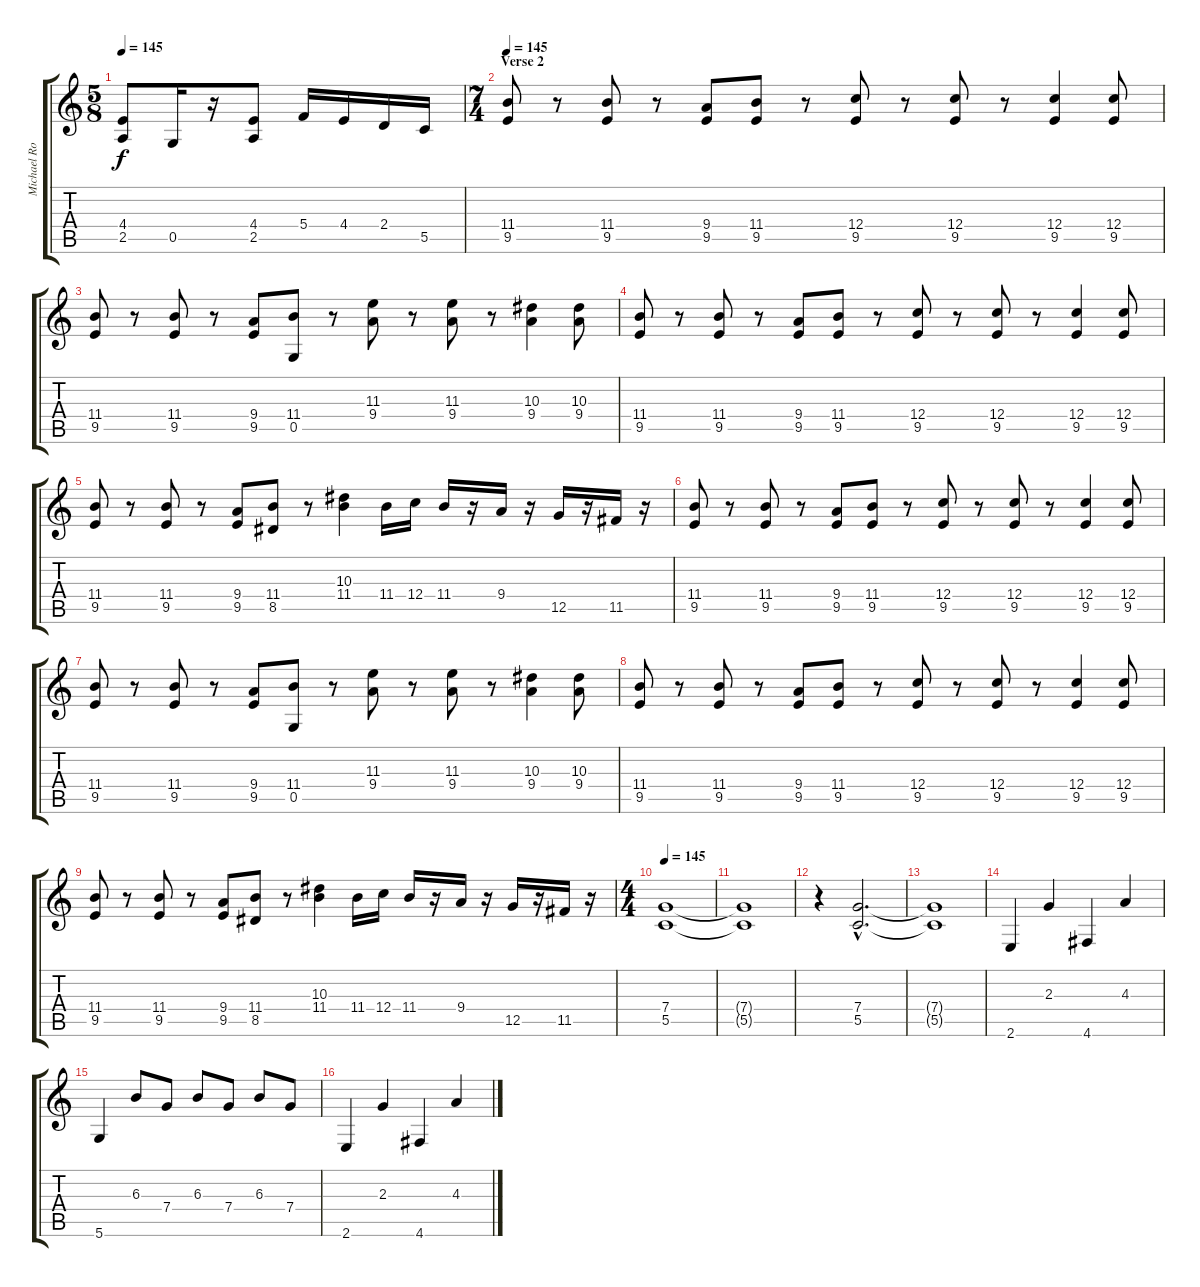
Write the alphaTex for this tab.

\track ("Michael Romeo Lead" "Michael Ro") {instrument distortionguitar}
\staff {score tabs}
\tuning (D4 A3 F3 C3 G2 D2) {hide}
\ts (5 8)
\tempo 145
\clef g2
\ks c
(4.4 2.5).8{dy f} 0.5.16 r.16 (4.4 2.5).8 5.4.16 4.4.16 2.4.16 5.5.16 |
\ts (7 4)
\section ("" "Verse 2")
\tempo 145
(11.4 9.5).8 r.8 (11.4 9.5).8 r.8 (9.4 9.5).8 (11.4 9.5).8 r.8 (12.4 9.5).8 r.8 (12.4 9.5).8 r.8 (12.4 9.5).4 (12.4 9.5).8 |
(11.4 9.5).8 r.8 (11.4 9.5).8 r.8 (9.4 9.5).8 (11.4 0.5).8 r.8 (11.3 9.4).8 r.8 (11.3 9.4).8 r.8 (10.3 9.4).4 (10.3 9.4).8 |
(11.4 9.5).8 r.8 (11.4 9.5).8 r.8 (9.4 9.5).8 (11.4 9.5).8 r.8 (12.4 9.5).8 r.8 (12.4 9.5).8 r.8 (12.4 9.5).4 (12.4 9.5).8 |
(11.4 9.5).8 r.8 (11.4 9.5).8 r.8 (9.4 9.5).8 (11.4 8.5).8 r.8 (10.3 11.4).4 11.4.16 12.4.16 11.4.16 r.16 9.4.16 r.16 12.5.16 r.16 11.5.16 r.16 |
(11.4 9.5).8 r.8 (11.4 9.5).8 r.8 (9.4 9.5).8 (11.4 9.5).8 r.8 (12.4 9.5).8 r.8 (12.4 9.5).8 r.8 (12.4 9.5).4 (12.4 9.5).8 |
(11.4 9.5).8 r.8 (11.4 9.5).8 r.8 (9.4 9.5).8 (11.4 0.5).8 r.8 (11.3 9.4).8 r.8 (11.3 9.4).8 r.8 (10.3 9.4).4 (10.3 9.4).8 |
(11.4 9.5).8 r.8 (11.4 9.5).8 r.8 (9.4 9.5).8 (11.4 9.5).8 r.8 (12.4 9.5).8 r.8 (12.4 9.5).8 r.8 (12.4 9.5).4 (12.4 9.5).8 |
(11.4 9.5).8 r.8 (11.4 9.5).8 r.8 (9.4 9.5).8 (11.4 8.5).8 r.8 (10.3 11.4).4 11.4.16 12.4.16 11.4.16 r.16 9.4.16 r.16 12.5.16 r.16 11.5.16 r.16 |
\ts (4 4)
\tempo 145
(7.4 5.5).1 |
(7.4{t} 5.5{t}).1 |
r.4 (7.4{hac} 5.5{hac}).2{d} |
(7.4{t} 5.5{t}).1 |
2.6.4 2.3.4 4.6.4 4.3.4 |
5.6.4 6.3.8 7.4.8 6.3.8 7.4.8 6.3.8 7.4.8 |
2.6.4 2.3.4 4.6.4 4.3.4
